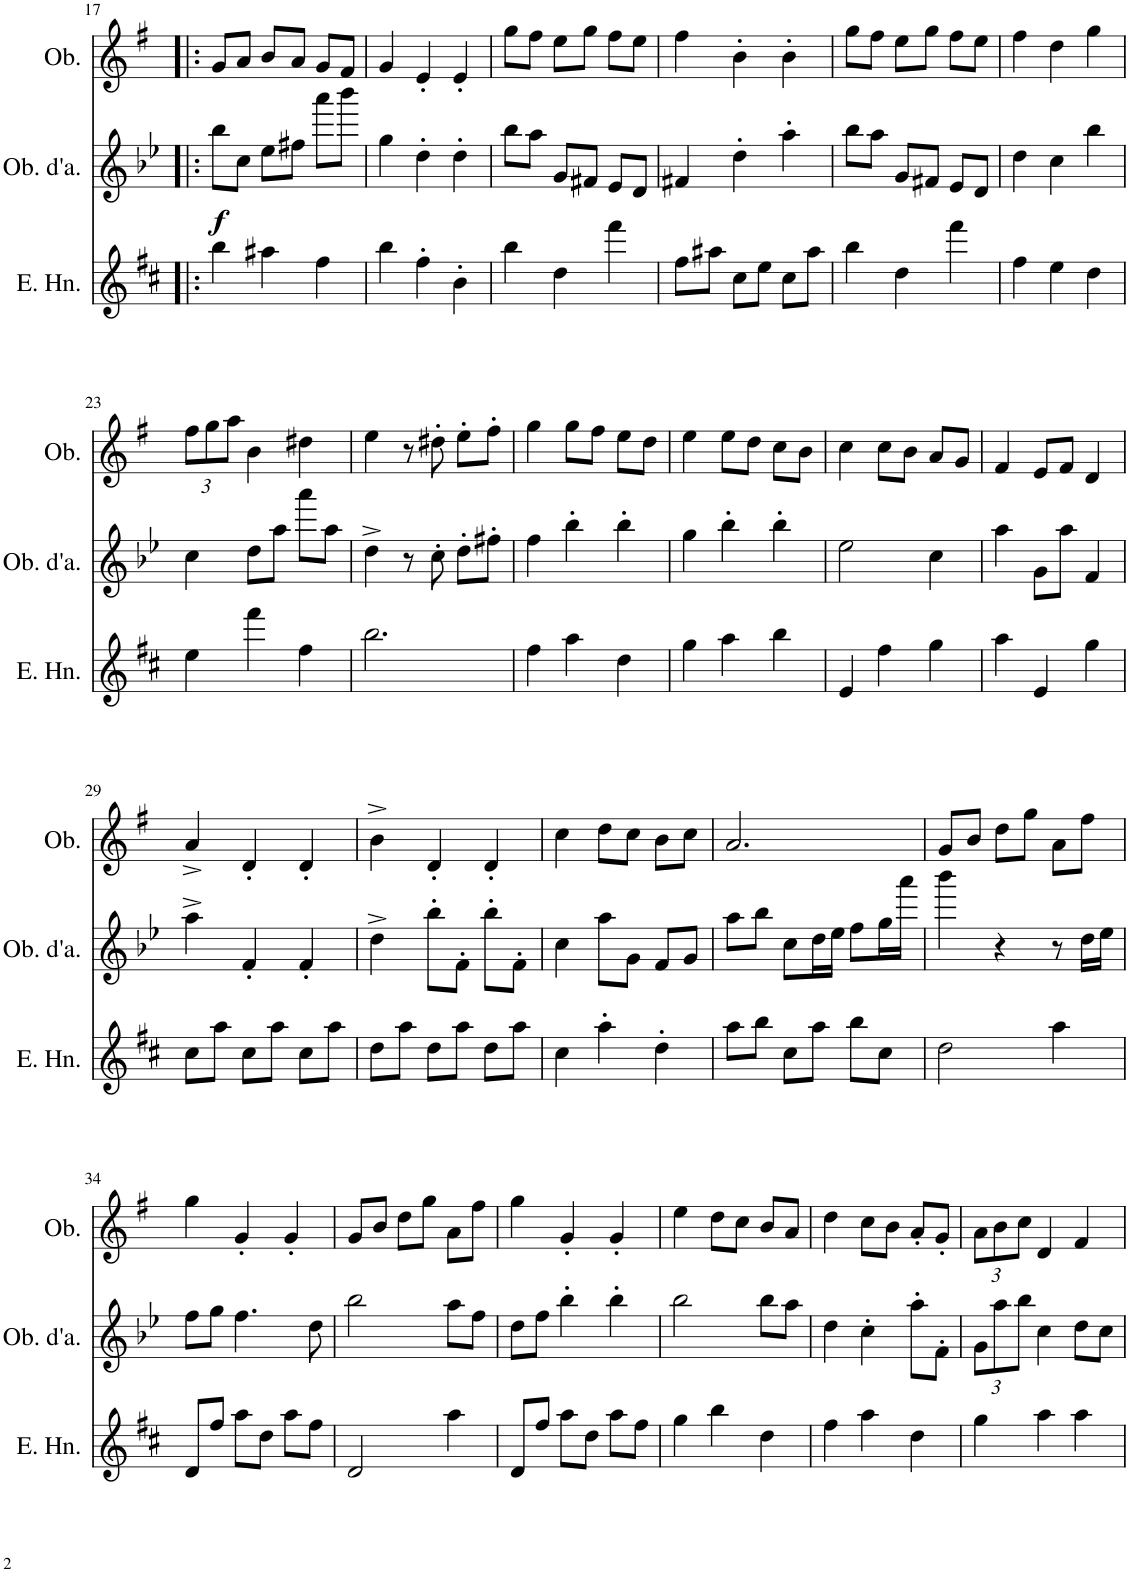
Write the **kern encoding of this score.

**kern	**kern	**dynam	**kern
*part3	*part2	*part2	*part1
*staff3	*staff2	*staff2	*staff1
*I"English Horn	*I"Oboe d'amore	*	*I"Oboe
*I'E. Hn.	*I'Ob. d'a.	*	*I'Ob.
!!LO:PB:g=z
*clefG2	*clefG2	*	*clefG2
*Trd4c7	*Trd2c3	*	*
*k[f#c#]	*k[b-e-]	*	*k[f#]
*M3/4	*M3/4	*	*M3/4
=17!|:	=17!|:	=17!|:	=17!|:
!	!	!LO:DY:b	!
4bb\	8bb-\L	f	8g/L
.	8cc\J	.	8a/J
4aa#X\	8ee-\L	.	8b/L
.	8ff#X\J	.	8a/J
4ff#\	8aaa\L	.	8g/L
.	8bbb-\J	.	8f#/J
=18	=18	=18	=18
4bb\	4gg\	.	4g/
4ff#'\	4dd'\	.	4e'/
4b'\	4dd'\	.	4e'/
=19	=19	=19	=19
4bb\	8bb-\L	.	8gg\L
.	8aa\J	.	8ff#\J
4dd\	8g/L	.	8ee\L
.	8f#X/J	.	8gg\J
4fff#\	8e-/L	.	8ff#\L
.	8d/J	.	8ee\J
=20	=20	=20	=20
8ff#\L	4f#X/	.	4ff#\
8aa#X\J	.	.	.
8cc#\L	4dd'\	.	4b'\
8ee\J	.	.	.
8cc#\L	4aa'\	.	4b'\
8aa#\J	.	.	.
=21	=21	=21	=21
4bb\	8bb-\L	.	8gg\L
.	8aa\J	.	8ff#\J
4dd\	8g/L	.	8ee\L
.	8f#X/J	.	8gg\J
4fff#\	8e-/L	.	8ff#\L
.	8d/J	.	8ee\J
=22	=22	=22	=22
4ff#\	4dd\	.	4ff#\
4ee\	4cc\	.	4dd\
4dd\	4bb-\	.	4gg\
!!LO:LB:g=z
=23	=23	=23	=23
*	*	*	*Xbrackettup
4ee\	4cc\	.	12ff#\L
.	.	.	12gg\
.	.	.	12aa\J
4fff#\	8dd\L	.	4b\
.	8aa\J	.	.
4ff#\	8aaa\L	.	4dd#X\
.	8aa\J	.	.
=24	=24	=24	=24
2.bb\	4dd^\	.	4ee\
.	8r	.	8r
.	8cc'\	.	8dd#X'\
.	8dd'\L	.	8ee'\L
.	8ff#X'\J	.	8ff#'\J
=25	=25	=25	=25
4ff#\	4ff\	.	4gg\
4aa\	4bb-'\	.	8gg\L
.	.	.	8ff#\J
4dd\	4bb-'\	.	8ee\L
.	.	.	8dd\J
=26	=26	=26	=26
4gg\	4gg\	.	4ee\
4aa\	4bb-'\	.	8ee\L
.	.	.	8dd\J
4bb\	4bb-'\	.	8cc\L
.	.	.	8b\J
=27	=27	=27	=27
4e/	2ee-\	.	4cc\
4ff#\	.	.	8cc\L
.	.	.	8b\J
4gg\	4cc\	.	8a/L
.	.	.	8g/J
=28	=28	=28	=28
4aa\	4aa\	.	4f#/
4e/	8g\L	.	8e/L
.	8aa\J	.	8f#/J
4gg\	4f/	.	4d/
!!LO:LB:g=z
=29	=29	=29	=29
8cc#\L	4aa^\	.	4a^/
8aa\J	.	.	.
8cc#\L	4f'/	.	4d'/
8aa\J	.	.	.
8cc#\L	4f'/	.	4d'/
8aa\J	.	.	.
=30	=30	=30	=30
8dd\L	4dd^\	.	4b^\
8aa\J	.	.	.
8dd\L	8bb-'\L	.	4d'/
8aa\J	8f'\J	.	.
8dd\L	8bb-'\L	.	4d'/
8aa\J	8f'\J	.	.
=31	=31	=31	=31
4cc#\	4cc\	.	4cc\
4aa'\	8aa\L	.	8dd\L
.	8g\J	.	8cc\J
4dd'\	8f/L	.	8b\L
.	8g/J	.	8cc\J
=32	=32	=32	=32
8aa\L	8aa\L	.	2.a/
8bb\J	8bb-\J	.	.
8cc#\L	8cc\L	.	.
8aa\J	16dd\L	.	.
.	16ee-\JJ	.	.
8bb\L	8ff\L	.	.
8cc#\J	16gg\L	.	.
.	16aaa\JJ	.	.
=33	=33	=33	=33
2dd\	4bbb-\	.	8g/L
.	.	.	8b/J
.	4r	.	8dd\L
.	.	.	8gg\J
4aa\	8r	.	8a\L
.	16dd\LL	.	8ff#\J
.	16ee-\JJ	.	.
!!LO:LB:g=z
=34	=34	=34	=34
8d/L	8ff\L	.	4gg\
8ff#/J	8gg\J	.	.
8aa\L	4.ff\	.	4g'/
8dd\J	.	.	.
8aa\L	.	.	4g'/
8ff#\J	8dd\	.	.
=35	=35	=35	=35
2d/	2bb-\	.	8g/L
.	.	.	8b/J
.	.	.	8dd\L
.	.	.	8gg\J
4aa\	8aa\L	.	8a\L
.	8ff\J	.	8ff#\J
=36	=36	=36	=36
8d/L	8dd\L	.	4gg\
8ff#/J	8ff\J	.	.
8aa\L	4bb-'\	.	4g'/
8dd\J	.	.	.
8aa\L	4bb-'\	.	4g'/
8ff#\J	.	.	.
=37	=37	=37	=37
4gg\	2bb-\	.	4ee\
4bb\	.	.	8dd\L
.	.	.	8cc\J
4dd\	8bb-\L	.	8b/L
.	8aa\J	.	8a/J
=38	=38	=38	=38
4ff#\	4dd\	.	4dd\
4aa\	4cc'\	.	8cc\L
.	.	.	8b\J
4dd\	8aa'\L	.	8a'/L
.	8f'\J	.	8g'/J
=39	=39	=39	=39
*	*Xbrackettup	*	*
4gg\	12g\L	.	12a\L
.	12aa\	.	12b\
.	12bb-\J	.	12cc\J
4aa\	4cc\	.	4d/
4aa\	8dd\L	.	4f#/
.	8cc\J	.	.
=	=	=	=
*-	*-	*-	*-
